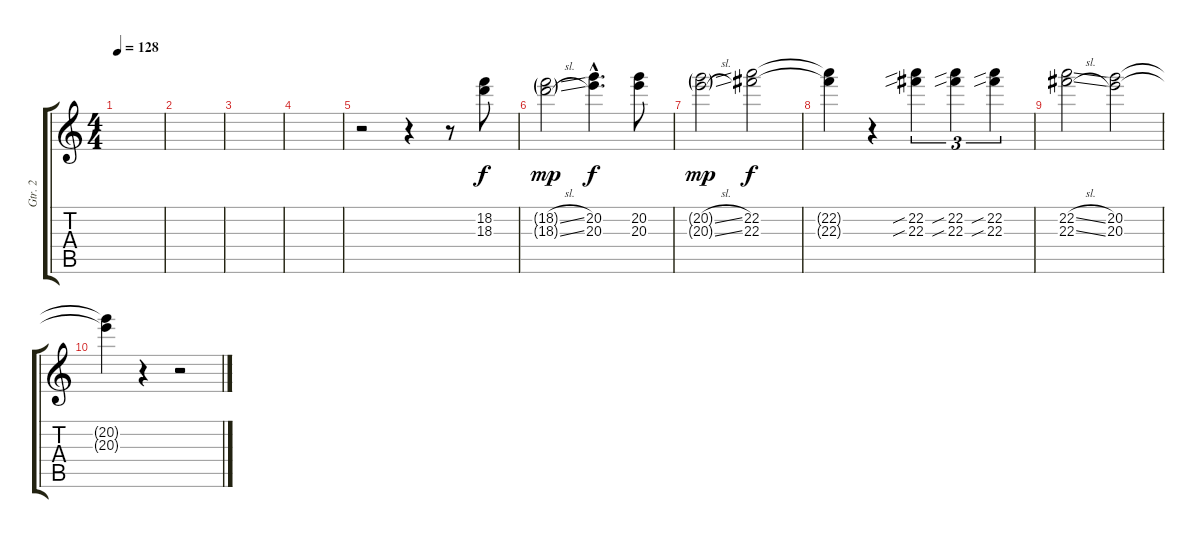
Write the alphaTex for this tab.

\track ("Gtr. 2" "Gtr. 2") {instrument electricguitarjazz}
\staff {score tabs}
\tuning (E4 B3 Ab3 E3 B2 E2) {hide}
\ts (4 4)
\tempo 128
\clef g2
\ks c
|
|
|
|
r.2 r.4 r.8 (18.2 18.3).8 |
(18.2{sl g} 18.3{sl g}).2{dy mp} (20.2{hac} 20.3{hac}).4{d dy f} (20.2 20.3).8 |
(20.2{sl g} 20.3{sl g}).2{dy mp} (22.2 22.3).2{dy f} |
(22.2{t} 22.3{t}).4 r.4 (22.2{sib} 22.3{sib}).4{tu (3 2)} (22.2{sib} 22.3{sib}).4{tu (3 2)} (22.2{sib} 22.3{sib}).4{tu (3 2)} |
(22.2{sl} 22.3{sl}).2 (20.2 20.3).2 |
(20.2{t} 20.3{t}).4 r.4 r.2
